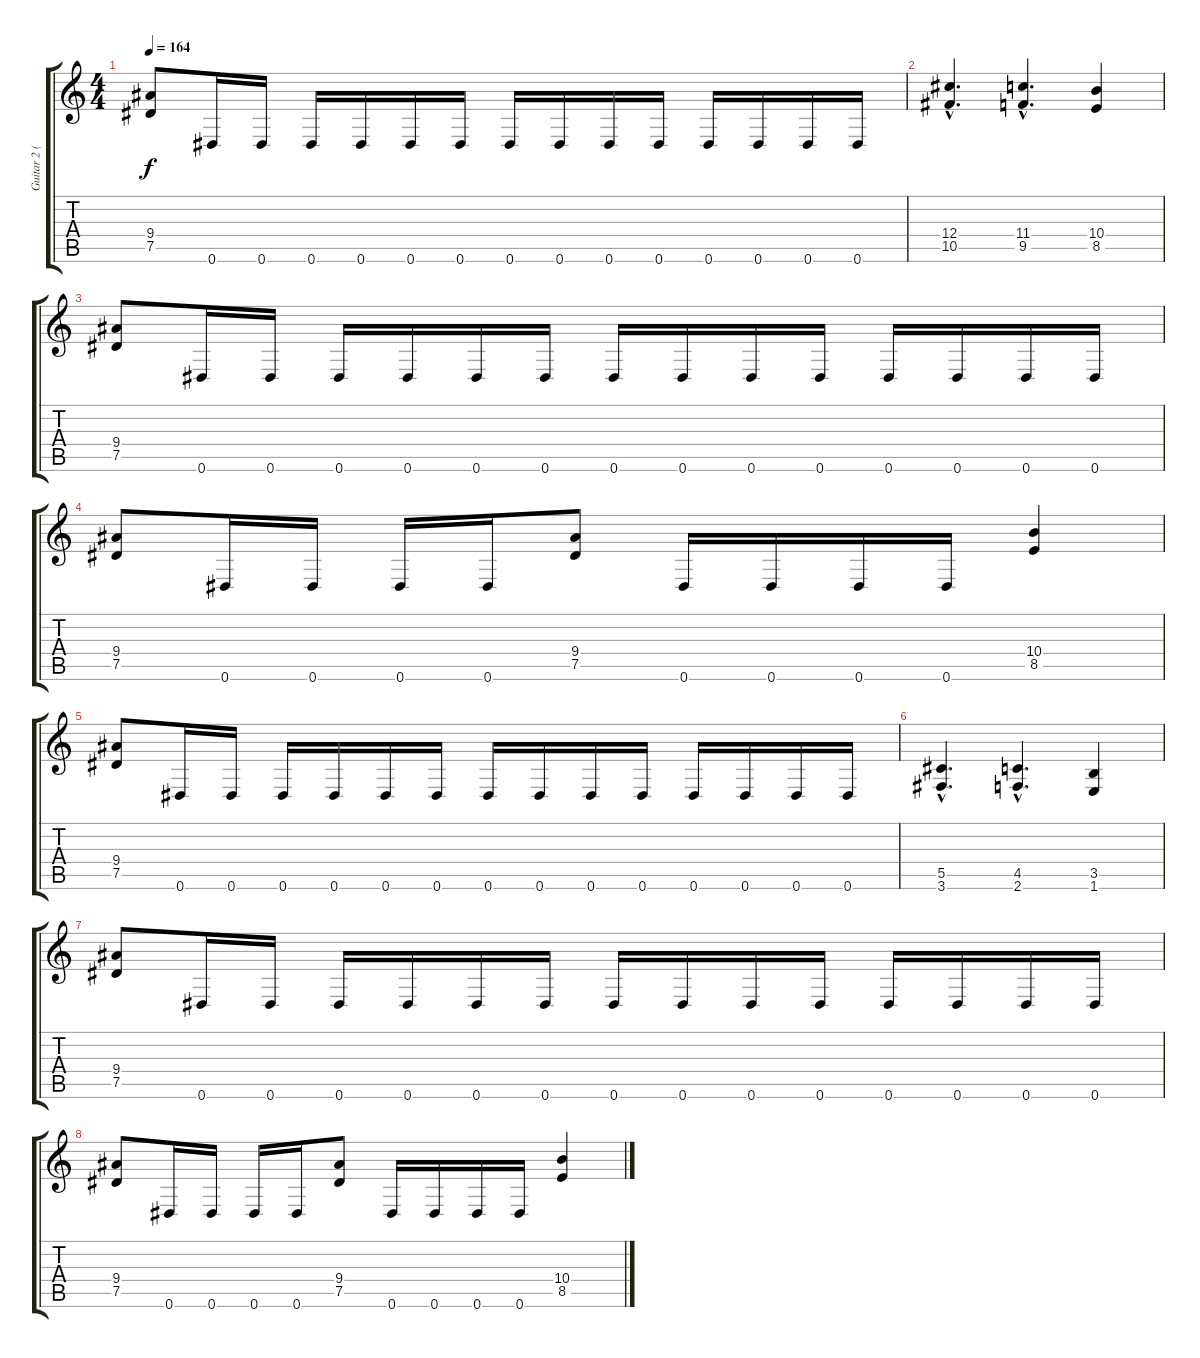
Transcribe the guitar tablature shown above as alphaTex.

\track ("Guitar 2 (Kerry)" "Guitar 2 (") {instrument distortionguitar}
\staff {score tabs}
\tuning (Eb4 Bb3 Gb3 Db3 Ab2 Eb2) {hide}
\ts (4 4)
\tempo 164
\clef g2
\ks c
(9.4 7.5).8{dy f} 0.6.16 0.6.16 0.6.16 0.6.16 0.6.16 0.6.16 0.6.16 0.6.16 0.6.16 0.6.16 0.6.16 0.6.16 0.6.16 0.6.16 |
(12.4{hac} 10.5{hac}).4{d} (11.4{hac} 9.5{hac}).4{d} (10.4 8.5).4 |
(9.4 7.5).8 0.6.16 0.6.16 0.6.16 0.6.16 0.6.16 0.6.16 0.6.16 0.6.16 0.6.16 0.6.16 0.6.16 0.6.16 0.6.16 0.6.16 |
(9.4 7.5).8 0.6.16 0.6.16 0.6.16 0.6.16 (9.4 7.5).8 0.6.16 0.6.16 0.6.16 0.6.16 (10.4 8.5).4 |
(9.4 7.5).8 0.6.16 0.6.16 0.6.16 0.6.16 0.6.16 0.6.16 0.6.16 0.6.16 0.6.16 0.6.16 0.6.16 0.6.16 0.6.16 0.6.16 |
(5.5{hac} 3.6{hac}).4{d} (4.5{hac} 2.6{hac}).4{d} (3.5 1.6).4 |
(9.4 7.5).8 0.6.16 0.6.16 0.6.16 0.6.16 0.6.16 0.6.16 0.6.16 0.6.16 0.6.16 0.6.16 0.6.16 0.6.16 0.6.16 0.6.16 |
(9.4 7.5).8 0.6.16 0.6.16 0.6.16 0.6.16 (9.4 7.5).8 0.6.16 0.6.16 0.6.16 0.6.16 (10.4 8.5).4
